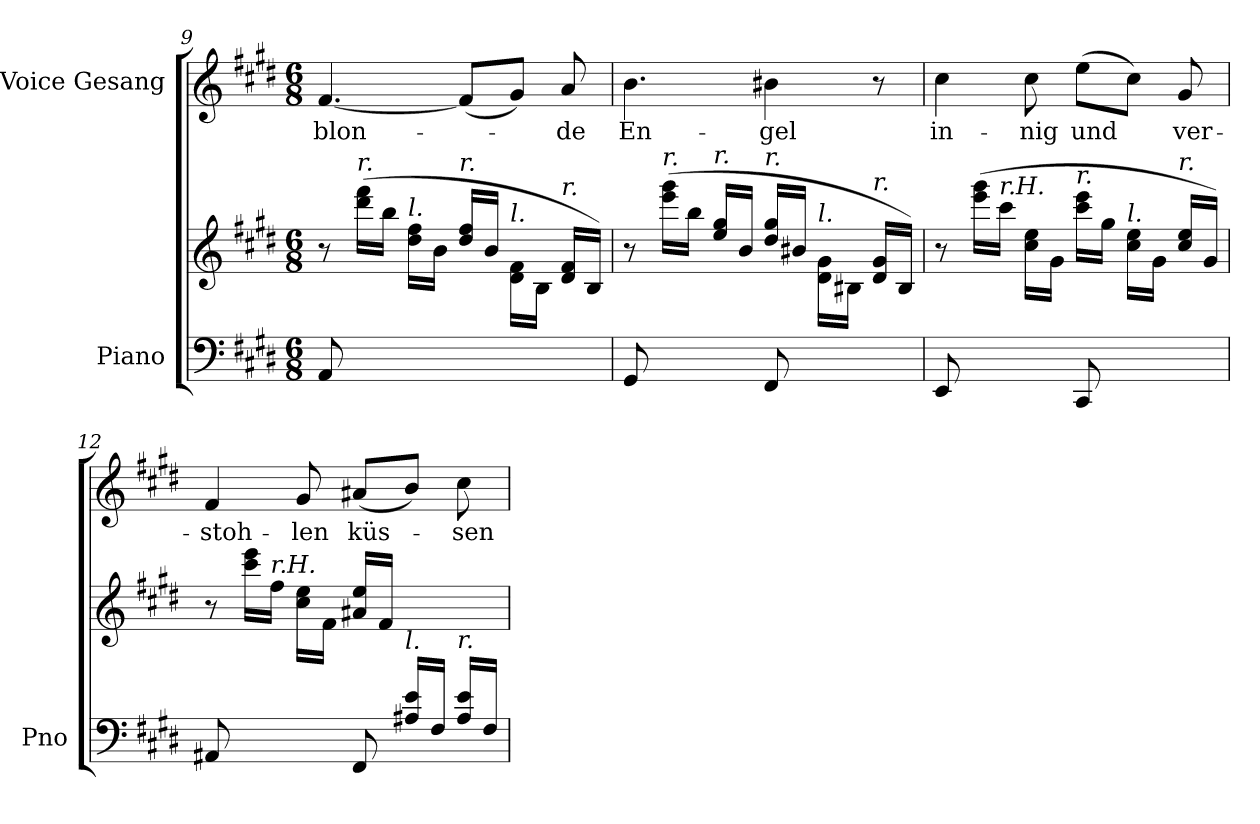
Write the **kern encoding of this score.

**kern	**kern	**kern	**text
*part2	*part2	*part1	*part1
*staff3	*staff2	*staff1	*staff1
*I"Piano	*	*I"Voice Gesang	*
*I'Pno	*	*	*
!!LO:PB:g=z
*clefF4	*clefG2	*clefG2	*
*k[f#c#g#d#]	*k[f#c#g#d#]	*k[f#c#g#d#]	*
*M6/8	*M6/8	*M6/8	*
=9	=9	=9	=9
!	!	!	!LO:LY:b
8AA/	8r	[4.f#/	blon-
!	!LO:TX:a:i:t=r.	!	!
8ryy	(16ddd#\ 16fff#\LL	.	.
.	16bb\JJ	.	.
!	!LO:TX:a:i:t=l.	!	!
8ryy	16dd#\ 16ff#\LL	.	.
.	16b\JJ	.	.
!	!LO:TX:a:i:t=r.	!	!
8ryy	16dd#/ 16ff#/LL	(8f#/L]	.
.	16b/JJ	.	.
!	!LO:TX:a:i:t=l.	!	!
8ryy	16d#\ 16f#\LL	8g#/J)	.
.	16B\JJ	.	.
!	!LO:TX:a:i:t=r.	!	!
!	!	!	!LO:LY:b
8ryy	16d#/ 16f#/LL	8a/	-de
.	16B/JJ)	.	.
=10	=10	=10	=10
!	!	!	!LO:LY:b
8GG#/	8r	4.b\	En-
!	!LO:TX:a:i:t=r.	!	!
8ryy	(16eee\ 16ggg#\LL	.	.
.	16bb\JJ	.	.
!	!LO:TX:a:i:t=r.	!	!
8ryy	16ee/ 16gg#/LL	.	.
.	16b/JJ	.	.
!	!LO:TX:a:i:t=r.	!	!
!	!	!	!LO:LY:b
8FF#/	16dd#/ 16gg#/LL	4b#X\	-gel
.	16b#X/JJ	.	.
!	!LO:TX:a:i:t=l.	!	!
8ryy	16d#\ 16g#\LL	.	.
.	16B#X\JJ	.	.
!	!LO:TX:a:i:t=r.	!	!
8ryy	16d#/ 16g#/LL	8r	.
.	16B#/JJ)	.	.
!!LO:LB:g=z
=11	=11	=11	=11
!	!	!	!LO:LY:b
8EE/	8r	4cc#\	in-
8ryy	(16eee\ 16ggg#\LL	.	.
!	!LO:TX:a:i:t=r.H.	!	!
.	16ccc#\JJ	.	.
!	!	!	!LO:LY:b
8ryy	16cc#\ 16ee\LL	8cc#\	-nig
.	16g#\JJ	.	.
!	!LO:TX:a:i:t=r.	!	!
!	!	!	!LO:LY:b
8CC#/	16ccc#\ 16eee\LL	(8ee\L	und
.	16gg#\JJ	.	.
!	!LO:TX:a:i:t=l.	!	!
8ryy	16cc#\ 16ee\LL	8cc#\J)	.
.	16g#\JJ	.	.
!	!LO:TX:a:i:t=r.	!	!
!	!	!	!LO:LY:b
8ryy	16cc#/ 16ee/LL	8g#/	ver-
.	16g#/JJ)	.	.
!!LO:LB:g=z
=12	=12	=12	=12
*^	*	*	*
!	!	!	!	!LO:LY:b
2ryy	8AA#X/	8r	4f#/	-stoh-
.	8ryy	(16ccc#\ 16eee\LL	.	.
!	!	!LO:TX:a:i:t=r.H.	!	!
.	.	16ff#\JJ	.	.
!	!	!	!	!LO:LY:b
.	8ryy	16cc#\ 16ee\LL	8g#/	-len
.	.	16f#\JJ	.	.
!	!	!	!	!LO:LY:b
.	8FF#/	16a#X/ 16ee/LL	(8a#X/L	küs-
.	.	16f#/JJ	.	.
!	!	!LO:TX:b:i:t=l.	!	!
16A#X/ 16e/LL	8ryy	8ryy	8b/J)	.
16F#/JJ	.	.	.	.
!	!	!LO:TX:b:i:t=r.	!	!
!	!	!	!	!LO:LY:b
16A#/ 16e/LL	8ryy	8ryy	8cc#\	-sen
16F#/JJ)	.	.	.	.
*v	*v	*	*	*
=	=	=	=
*-	*-	*-	*-
